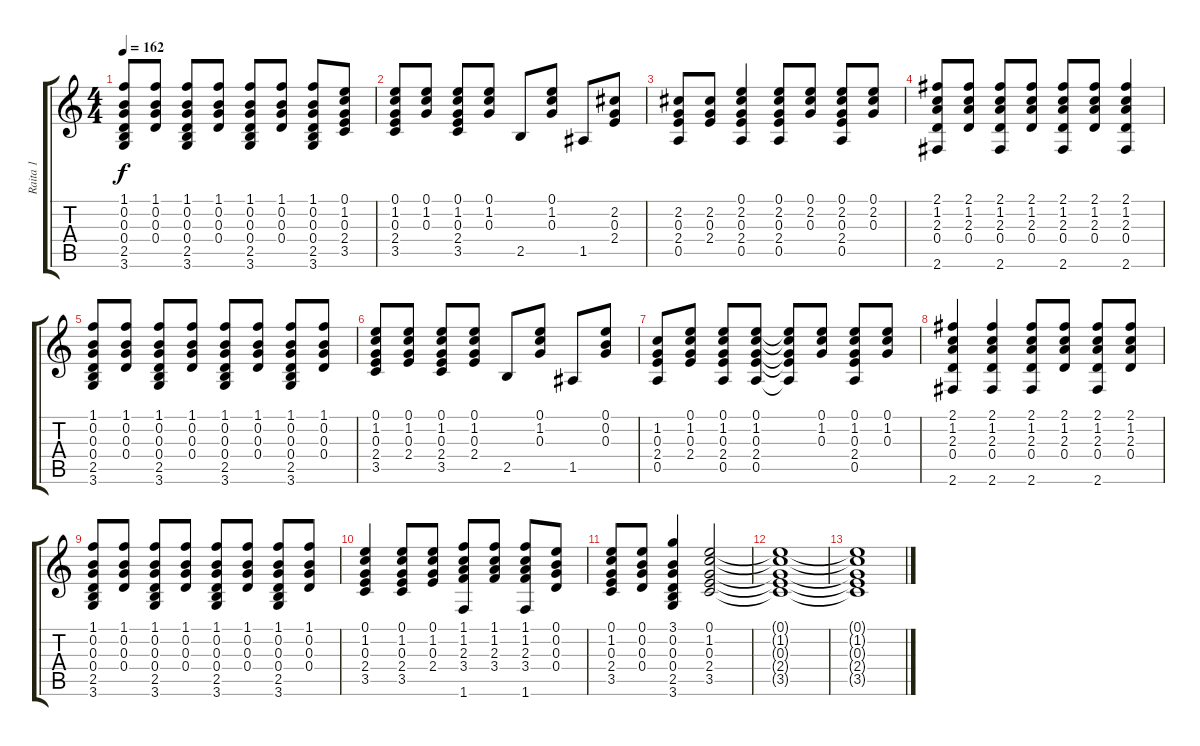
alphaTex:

\track ("Raita 1" "Raita 1") {instrument acousticguitarsteel}
\staff {score tabs}
\tuning (E4 B3 G3 D3 A2 E2) {hide}
\ts (4 4)
\tempo 162
\clef g2
\ks c
(1.1 0.2 0.3 0.4 2.5 3.6).8{dy f} (1.1 0.2 0.3 0.4).8 (1.1 0.2 0.3 0.4 2.5 3.6).8 (1.1 0.2 0.3 0.4).8 (1.1 0.2 0.3 0.4 2.5 3.6).8 (1.1 0.2 0.3 0.4).8 (1.1 0.2 0.3 0.4 2.5 3.6).8 (0.1 1.2 0.3 2.4 3.5).8 |
(0.1 1.2 0.3 2.4 3.5).8 (0.1 1.2 0.3).8 (0.1 1.2 0.3 2.4 3.5).8 (0.1 1.2 0.3).8 2.5.8 (0.1 1.2 0.3).8 1.5.8 (2.2 0.3 2.4).8 |
(2.2 0.3 2.4 0.5).8 (2.2 0.3 2.4).8 (0.1 2.2 0.3 2.4 0.5).4 (0.1 2.2 0.3 2.4 0.5).8 (0.1 2.2 0.3).8 (0.1 2.2 0.3 2.4 0.5).8 (0.1 2.2 0.3).8 |
(2.1 1.2 2.3 0.4 2.6).8 (2.1 1.2 2.3 0.4).8 (2.1 1.2 2.3 0.4 2.6).8 (2.1 1.2 2.3 0.4).8 (2.1 1.2 2.3 0.4 2.6).8 (2.1 1.2 2.3 0.4).8 (2.1 1.2 2.3 0.4 2.6).4 |
(1.1 0.2 0.3 0.4 2.5 3.6).8 (1.1 0.2 0.3 0.4).8 (1.1 0.2 0.3 0.4 2.5 3.6).8 (1.1 0.2 0.3 0.4).8 (1.1 0.2 0.3 0.4 2.5 3.6).8 (1.1 0.2 0.3 0.4).8 (1.1 0.2 0.3 0.4 2.5 3.6).8 (1.1 0.2 0.3 0.4).8 |
(0.1 1.2 0.3 2.4 3.5).8 (0.1 1.2 0.3 2.4).8 (0.1 1.2 0.3 2.4 3.5).8 (0.1 1.2 0.3 2.4).8 2.5.8 (0.1 1.2 0.3).8 1.5.8 (0.1 0.2 0.3).8 |
(1.2 0.3 2.4 0.5).8 (0.1 1.2 0.3 2.4).8 (0.1 1.2 0.3 2.4 0.5).8 (0.1 1.2 0.3 2.4 0.5).8 (0.1{t} 1.2{t} 0.3{t} 2.4{t} 0.5{t}).8 (0.1 1.2 0.3).8 (0.1 1.2 0.3 2.4 0.5).8 (0.1 1.2 0.3).8 |
(2.1 1.2 2.3 0.4 2.6).4 (2.1 1.2 2.3 0.4 2.6).4 (2.1 1.2 2.3 0.4 2.6).8 (2.1 1.2 2.3 0.4).8 (2.1 1.2 2.3 0.4 2.6).8 (2.1 1.2 2.3 0.4).8 |
(1.1 0.2 0.3 0.4 2.5 3.6).8 (1.1 0.2 0.3 0.4).8 (1.1 0.2 0.3 0.4 2.5 3.6).8 (1.1 0.2 0.3 0.4).8 (1.1 0.2 0.3 0.4 2.5 3.6).8 (1.1 0.2 0.3 0.4).8 (1.1 0.2 0.3 0.4 2.5 3.6).8 (1.1 0.2 0.3 0.4).8 |
(0.1 1.2 0.3 2.4 3.5).4 (0.1 1.2 0.3 2.4 3.5).8 (0.1 1.2 0.3 2.4).8 (1.1 1.2 2.3 3.4 1.6).8 (1.1 1.2 2.3 3.4).8 (1.1 1.2 2.3 3.4 1.6).8 (0.1 0.2 0.3 0.4).8 |
(0.1 1.2 0.3 2.4 3.5).8 (0.1 0.2 0.3 0.4).8 (3.1 0.2 0.3 0.4 2.5 3.6).4 (0.1 1.2 0.3 2.4 3.5).2 |
(0.1{t} 1.2{t} 0.3{t} 2.4{t} 3.5{t}).1 |
(0.1{t} 1.2{t} 0.3{t} 2.4{t} 3.5{t}).1
